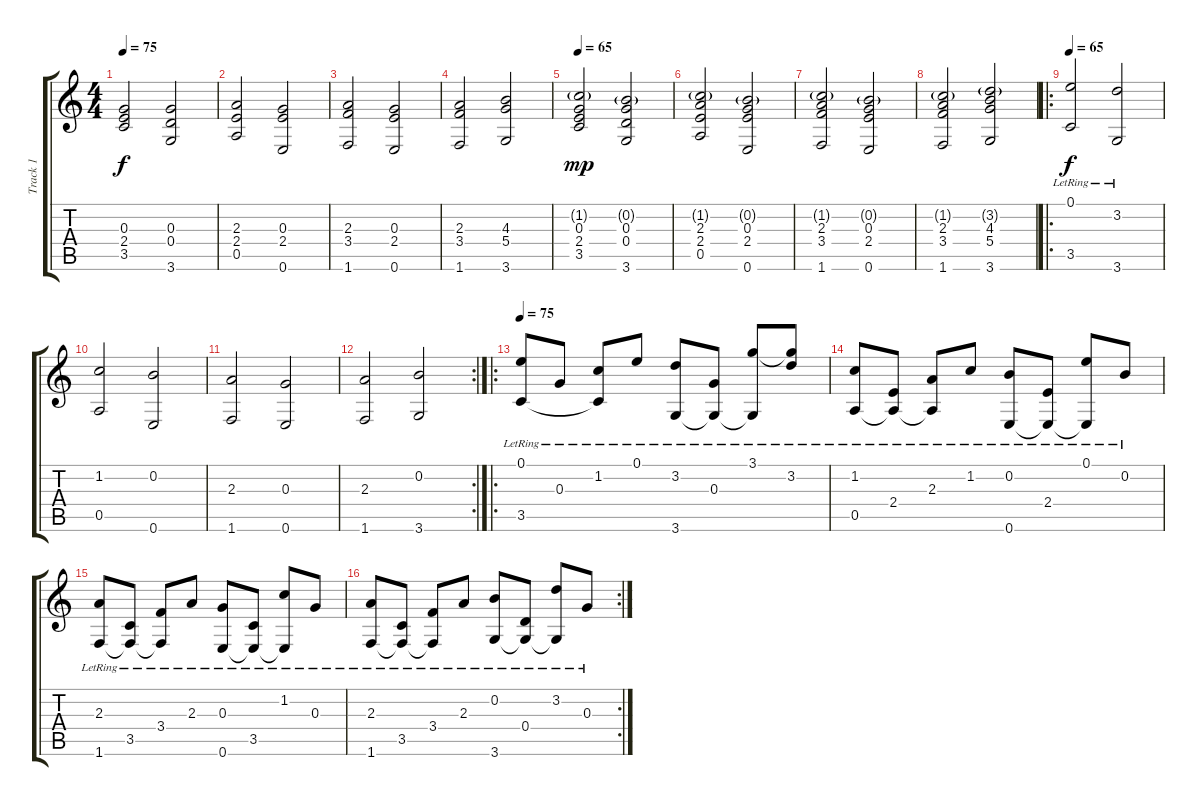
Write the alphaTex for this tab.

\track ("Track 1" "Track 1") {instrument acousticguitarsteel}
\staff {score tabs}
\tuning (E4 B3 G3 D3 A2 E2) {hide}
\ts (4 4)
\tempo 75
\tempo 65
\tempo 75
\clef g2
\ks c
(0.3 2.4 3.5).2{dy f instrument acousticguitarsteel} (0.3 0.4 3.6).2 |
(2.3 2.4 0.5).2 (0.3 2.4 0.6).2 |
(2.3 3.4 1.6).2 (0.3 2.4 0.6).2 |
(2.3 3.4 1.6).2 (4.3 5.4 3.6).2 |
\tempo 65
(1.2{g} 0.3 2.4 3.5).2{dy mp} (0.2{g} 0.3 0.4 3.6).2 |
(1.2{g} 2.3 2.4 0.5).2 (0.2{g} 0.3 2.4 0.6).2 |
(1.2{g} 2.3 3.4 1.6).2 (0.2{g} 0.3 2.4 0.6).2 |
(1.2{g} 2.3 3.4 1.6).2 (3.2{g} 4.3 5.4 3.6).2 |
\ro
\tempo 65
(0.1{lr} 3.5{lr}).2{dy f} (3.2{lr} 3.6{lr}).2 |
(1.2 0.5).2 (0.2 0.6).2 |
(2.3 1.6).2 (0.3 0.6).2 |
\rc 2
(2.3 1.6).2 (0.2 3.6).2 |
\ro
\tempo 75
(0.1{lr} 3.5{lr}).8 0.3{lr}.8 (1.2{lr} 3.5{t}).8 0.1{lr}.8 (3.2{lr} 3.6{lr}).8 (0.3{lr} 3.6{t}).8 (3.1{lr} 3.6{t}).8 (3.1{t} 3.2{lr}).8 |
(1.2{lr} 0.5{lr}).8 (2.4{lr} 0.5{t}).8 (2.3{lr} 0.5{t}).8 1.2{lr}.8 (0.2{lr} 0.6{lr}).8 (2.4{lr} 0.6{t}).8 (0.1{lr} 0.6{t}).8 0.2{lr}.8 |
(2.3{lr} 1.6{lr}).8 (3.5{lr} 1.6{t}).8 (3.4{lr} 1.6{t}).8 2.3{lr}.8 (0.3{lr} 0.6{lr}).8 (3.5{lr} 0.6{t}).8 (1.2{lr} 0.6{t}).8 0.3{lr}.8 |
\rc 2
(2.3{lr} 1.6{lr}).8 (3.5{lr} 1.6{t}).8 (3.4{lr} 1.6{t}).8 2.3{lr}.8 (0.2{lr} 3.6{lr}).8 (0.4{lr} 3.6{t}).8 (3.2{lr} 3.6{t}).8 0.3{lr}.8
